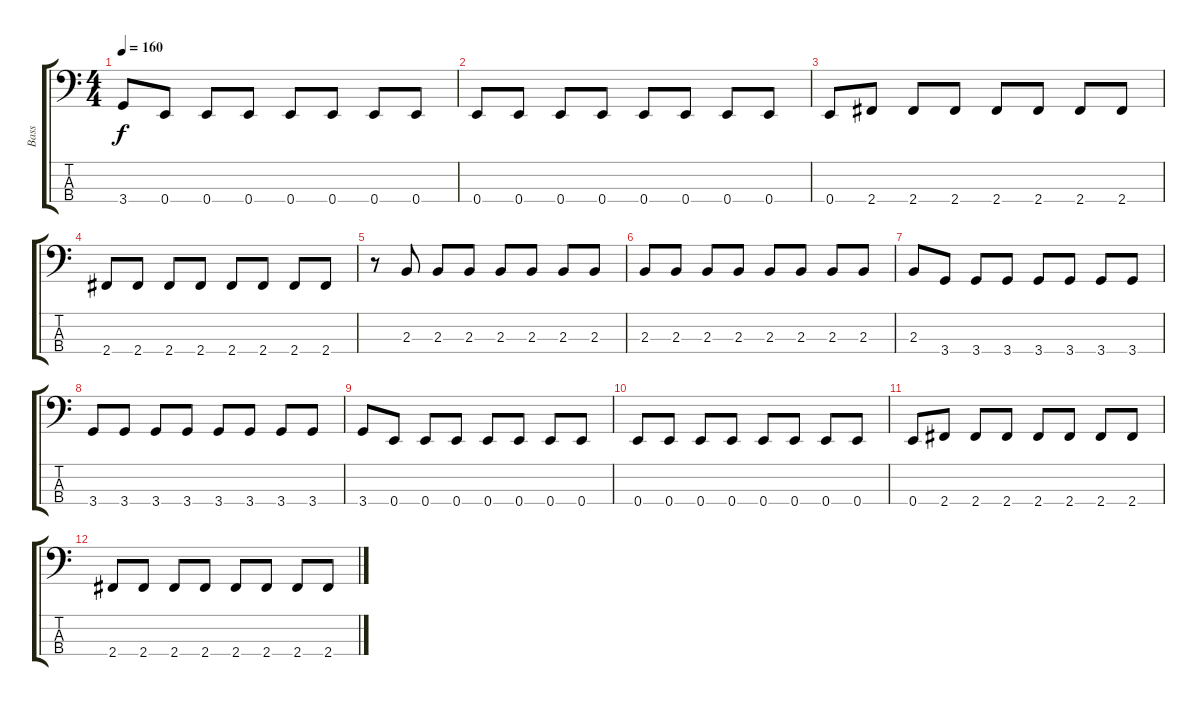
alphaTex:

\track ("Bass" "Bass") {instrument electricbasspick}
\staff {score tabs}
\tuning (G2 D2 A1 E1) {hide}
\ts (4 4)
\tempo 160
\clef f4
\ks c
3.4.8{dy f} 0.4.8 0.4.8 0.4.8 0.4.8 0.4.8 0.4.8 0.4.8 |
0.4.8 0.4.8 0.4.8 0.4.8 0.4.8 0.4.8 0.4.8 0.4.8 |
0.4.8 2.4.8 2.4.8 2.4.8 2.4.8 2.4.8 2.4.8 2.4.8 |
2.4.8 2.4.8 2.4.8 2.4.8 2.4.8 2.4.8 2.4.8 2.4.8 |
r.8 2.3.8 2.3.8 2.3.8 2.3.8 2.3.8 2.3.8 2.3.8 |
2.3.8 2.3.8 2.3.8 2.3.8 2.3.8 2.3.8 2.3.8 2.3.8 |
2.3.8 3.4.8 3.4.8 3.4.8 3.4.8 3.4.8 3.4.8 3.4.8 |
3.4.8 3.4.8 3.4.8 3.4.8 3.4.8 3.4.8 3.4.8 3.4.8 |
3.4.8 0.4.8 0.4.8 0.4.8 0.4.8 0.4.8 0.4.8 0.4.8 |
0.4.8 0.4.8 0.4.8 0.4.8 0.4.8 0.4.8 0.4.8 0.4.8 |
0.4.8 2.4.8 2.4.8 2.4.8 2.4.8 2.4.8 2.4.8 2.4.8 |
2.4.8 2.4.8 2.4.8 2.4.8 2.4.8 2.4.8 2.4.8 2.4.8
